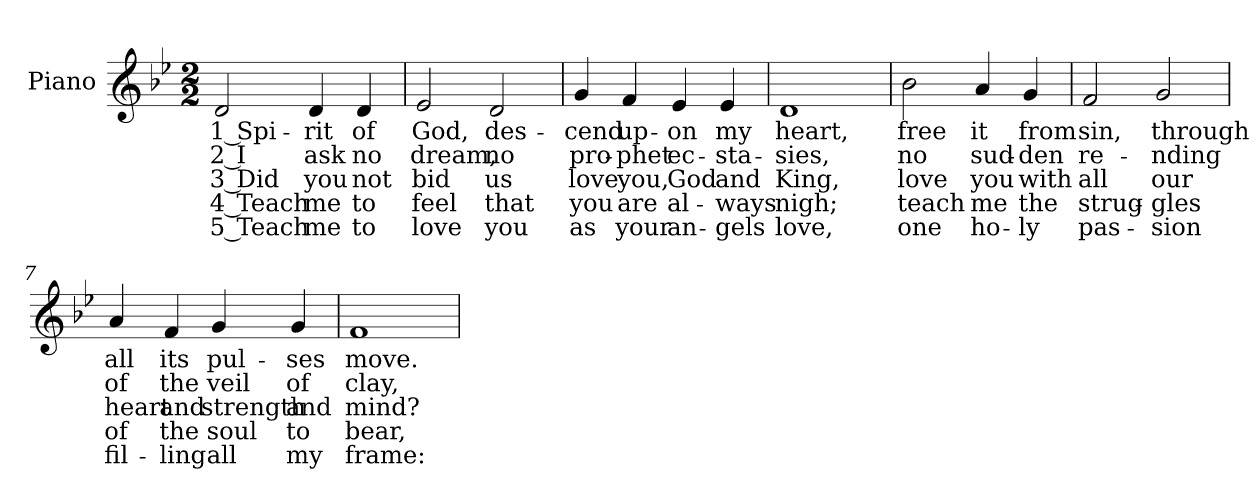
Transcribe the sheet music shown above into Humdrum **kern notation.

**kern	**text	**text	**text	**text	**text
*part1	*part1	*part1	*part1	*part1	*part1
*staff1	*staff1	*staff1	*staff1	*staff1	*staff1
*I"Piano	*	*	*	*	*
*I'Pno.	*	*	*	*	*
!!LO:PB:g=z
*clefG2	*	*	*	*	*
*k[b-e-]	*	*	*	*	*
*B-:	*	*	*	*	*
*M2/2	*	*	*	*	*
=1	=1	=1	=1	=1	=1
!	!LO:LY:b:color=#000000	!LO:LY:b:color=#000000	!LO:LY:b:color=#000000	!LO:LY:b:color=#000000	!LO:LY:b:color=#000000
2di/	1 Spi-	2 I	3 Did	4 Teach	5 Teach
!	!LO:LY:b:color=#000000	!LO:LY:b:color=#000000	!LO:LY:b:color=#000000	!LO:LY:b:color=#000000	!LO:LY:b:color=#000000
4di/	-rit	ask	you	me	me
!	!LO:LY:b:color=#000000	!LO:LY:b:color=#000000	!LO:LY:b:color=#000000	!LO:LY:b:color=#000000	!LO:LY:b:color=#000000
4di/	of	no	not	to	to
=2	=2	=2	=2	=2	=2
!	!LO:LY:b:color=#000000	!LO:LY:b:color=#000000	!LO:LY:b:color=#000000	!LO:LY:b:color=#000000	!LO:LY:b:color=#000000
2e-i/	God,	dream,	bid	feel	love
!	!LO:LY:b:color=#000000	!LO:LY:b:color=#000000	!LO:LY:b:color=#000000	!LO:LY:b:color=#000000	!LO:LY:b:color=#000000
2di/	des-	no	us	that	you
=3	=3	=3	=3	=3	=3
!	!LO:LY:b:color=#000000	!LO:LY:b:color=#000000	!LO:LY:b:color=#000000	!LO:LY:b:color=#000000	!LO:LY:b:color=#000000
4gi/	-cend	pro-	love	you	as
!	!LO:LY:b:color=#000000	!LO:LY:b:color=#000000	!LO:LY:b:color=#000000	!LO:LY:b:color=#000000	!LO:LY:b:color=#000000
4fi/	up-	-phet	you,	are	your
!	!LO:LY:b:color=#000000	!LO:LY:b:color=#000000	!LO:LY:b:color=#000000	!LO:LY:b:color=#000000	!LO:LY:b:color=#000000
4e-i/	-on	ec-	God	al-	-an-
!	!LO:LY:b:color=#000000	!LO:LY:b:color=#000000	!LO:LY:b:color=#000000	!LO:LY:b:color=#000000	!LO:LY:b:color=#000000
4e-i/	my	-sta-	-and	ways	gels
=4	=4	=4	=4	=4	=4
!	!LO:LY:b:color=#000000	!LO:LY:b:color=#000000	!LO:LY:b:color=#000000	!LO:LY:b:color=#000000	!LO:LY:b:color=#000000
1di	heart,	-sies,	King,	nigh;	love,
!!LO:LB:g=z
=5	=5	=5	=5	=5	=5
!	!LO:LY:b:color=#000000	!LO:LY:b:color=#000000	!LO:LY:b:color=#000000	!LO:LY:b:color=#000000	!LO:LY:b:color=#000000
2b-i\	free	no	love	teach	one
!	!LO:LY:b:color=#000000	!LO:LY:b:color=#000000	!LO:LY:b:color=#000000	!LO:LY:b:color=#000000	!LO:LY:b:color=#000000
4ai/	it	sud-	you	me	ho-
!	!LO:LY:b:color=#000000	!LO:LY:b:color=#000000	!LO:LY:b:color=#000000	!LO:LY:b:color=#000000	!LO:LY:b:color=#000000
4gi/	from	-den	-with	the	ly
=6	=6	=6	=6	=6	=6
!	!LO:LY:b:color=#000000	!LO:LY:b:color=#000000	!LO:LY:b:color=#000000	!LO:LY:b:color=#000000	!LO:LY:b:color=#000000
2fi/	sin,	re-	all	strug-	-pas-
!	!LO:LY:b:color=#000000	!LO:LY:b:color=#000000	!LO:LY:b:color=#000000	!LO:LY:b:color=#000000	!LO:LY:b:color=#000000
2gi/	through	-nding	-our	gles	sion
=7	=7	=7	=7	=7	=7
!	!LO:LY:b:color=#000000	!LO:LY:b:color=#000000	!LO:LY:b:color=#000000	!LO:LY:b:color=#000000	!LO:LY:b:color=#000000
4ai/	all	of	heart	of	fil-
!	!LO:LY:b:color=#000000	!LO:LY:b:color=#000000	!LO:LY:b:color=#000000	!LO:LY:b:color=#000000	!LO:LY:b:color=#000000
4fi/	its	the	-and	the	ling
!	!LO:LY:b:color=#000000	!LO:LY:b:color=#000000	!LO:LY:b:color=#000000	!LO:LY:b:color=#000000	!LO:LY:b:color=#000000
4gi/	pul-	veil	strength	soul	all
!	!LO:LY:b:color=#000000	!LO:LY:b:color=#000000	!LO:LY:b:color=#000000	!LO:LY:b:color=#000000	!LO:LY:b:color=#000000
4gi/	-ses	of	and	to	my
=8	=8	=8	=8	=8	=8
!	!LO:LY:b:color=#000000	!LO:LY:b:color=#000000	!LO:LY:b:color=#000000	!LO:LY:b:color=#000000	!LO:LY:b:color=#000000
1fi	move.	clay,	mind?	bear,	frame:
=	=	=	=	=	=
*-	*-	*-	*-	*-	*-
